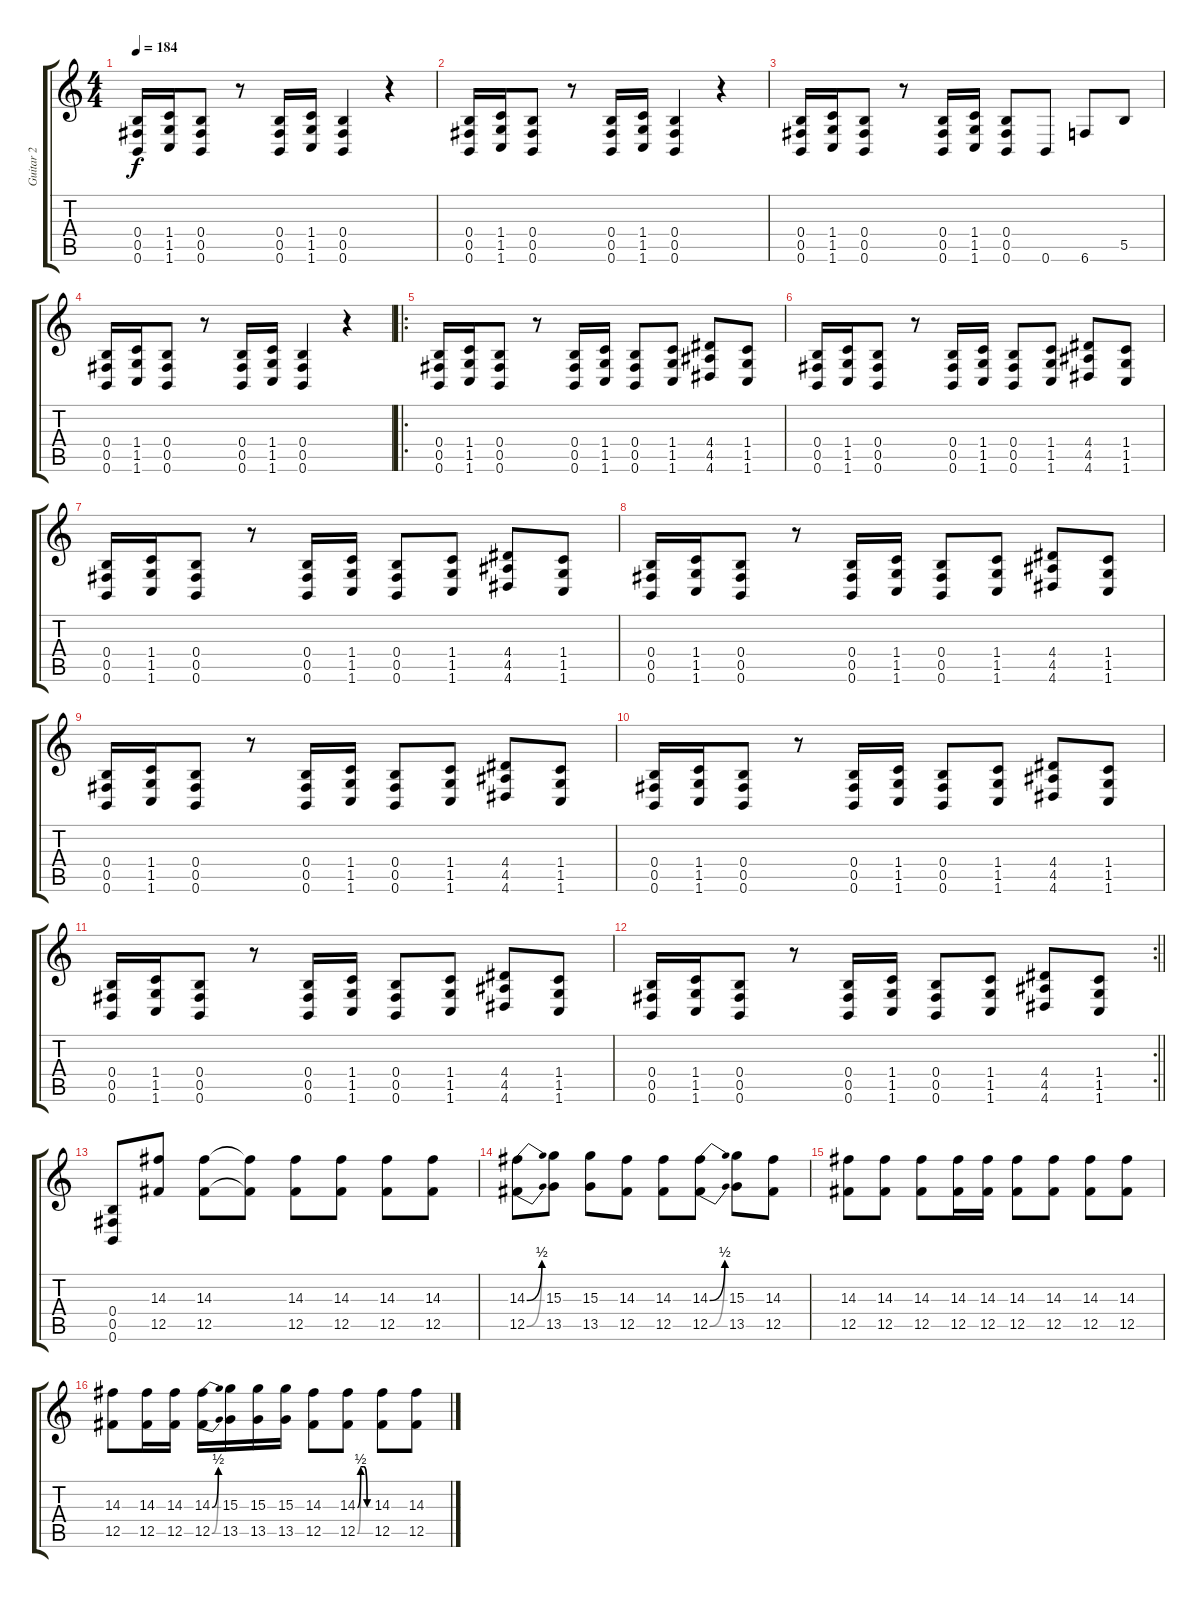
\track ("Guitar 2" "Guitar 2") {instrument distortionguitar}
\staff {score tabs}
\tuning (Db4 Ab3 E3 B2 Gb2 B1) {hide}
\ts (4 4)
\tempo 184
\clef g2
\ks c
(0.4 0.5 0.6).16{dy f} (1.4 1.5 1.6).16 (0.4 0.5 0.6).8 r.8 (0.4 0.5 0.6).16 (1.4 1.5 1.6).16 (0.4 0.5 0.6).4 r.4 |
(0.4 0.5 0.6).16 (1.4 1.5 1.6).16 (0.4 0.5 0.6).8 r.8 (0.4 0.5 0.6).16 (1.4 1.5 1.6).16 (0.4 0.5 0.6).4 r.4 |
(0.4 0.5 0.6).16 (1.4 1.5 1.6).16 (0.4 0.5 0.6).8 r.8 (0.4 0.5 0.6).16 (1.4 1.5 1.6).16 (0.4 0.5 0.6).8 0.6.8 6.6.8 5.5.8 |
(0.4 0.5 0.6).16 (1.4 1.5 1.6).16 (0.4 0.5 0.6).8 r.8 (0.4 0.5 0.6).16 (1.4 1.5 1.6).16 (0.4 0.5 0.6).4 r.4 |
\ro
(0.4 0.5 0.6).16 (1.4 1.5 1.6).16 (0.4 0.5 0.6).8 r.8 (0.4 0.5 0.6).16 (1.4 1.5 1.6).16 (0.4 0.5 0.6).8 (1.4 1.5 1.6).8 (4.4 4.5 4.6).8 (1.4 1.5 1.6).8 |
(0.4 0.5 0.6).16 (1.4 1.5 1.6).16 (0.4 0.5 0.6).8 r.8 (0.4 0.5 0.6).16 (1.4 1.5 1.6).16 (0.4 0.5 0.6).8 (1.4 1.5 1.6).8 (4.4 4.5 4.6).8 (1.4 1.5 1.6).8 |
(0.4 0.5 0.6).16 (1.4 1.5 1.6).16 (0.4 0.5 0.6).8 r.8 (0.4 0.5 0.6).16 (1.4 1.5 1.6).16 (0.4 0.5 0.6).8 (1.4 1.5 1.6).8 (4.4 4.5 4.6).8 (1.4 1.5 1.6).8 |
(0.4 0.5 0.6).16 (1.4 1.5 1.6).16 (0.4 0.5 0.6).8 r.8 (0.4 0.5 0.6).16 (1.4 1.5 1.6).16 (0.4 0.5 0.6).8 (1.4 1.5 1.6).8 (4.4 4.5 4.6).8 (1.4 1.5 1.6).8 |
(0.4 0.5 0.6).16 (1.4 1.5 1.6).16 (0.4 0.5 0.6).8 r.8 (0.4 0.5 0.6).16 (1.4 1.5 1.6).16 (0.4 0.5 0.6).8 (1.4 1.5 1.6).8 (4.4 4.5 4.6).8 (1.4 1.5 1.6).8 |
(0.4 0.5 0.6).16 (1.4 1.5 1.6).16 (0.4 0.5 0.6).8 r.8 (0.4 0.5 0.6).16 (1.4 1.5 1.6).16 (0.4 0.5 0.6).8 (1.4 1.5 1.6).8 (4.4 4.5 4.6).8 (1.4 1.5 1.6).8 |
(0.4 0.5 0.6).16 (1.4 1.5 1.6).16 (0.4 0.5 0.6).8 r.8 (0.4 0.5 0.6).16 (1.4 1.5 1.6).16 (0.4 0.5 0.6).8 (1.4 1.5 1.6).8 (4.4 4.5 4.6).8 (1.4 1.5 1.6).8 |
\rc 2
\barLineRight lightlight
(0.4 0.5 0.6).16 (1.4 1.5 1.6).16 (0.4 0.5 0.6).8 r.8 (0.4 0.5 0.6).16 (1.4 1.5 1.6).16 (0.4 0.5 0.6).8 (1.4 1.5 1.6).8 (4.4 4.5 4.6).8 (1.4 1.5 1.6).8 |
(0.4 0.5 0.6).8 (14.3 12.5).8 (14.3 12.5).8 (14.3{t} 12.5{t}).8 (14.3 12.5).8 (14.3 12.5).8 (14.3 12.5).8 (14.3 12.5).8 |
(14.3{be (bend 0 0 60 2)} 12.5{be (bend 0 0 60 2)}).8 (15.3 13.5).8 (15.3 13.5).8 (14.3 12.5).8 (14.3 12.5).8 (14.3{be (bend 0 0 60 2)} 12.5{be (bend 0 0 60 2)}).8 (15.3 13.5).8 (14.3 12.5).8 |
(14.3 12.5).8 (14.3 12.5).8 (14.3 12.5).8 (14.3 12.5).16 (14.3 12.5).16 (14.3 12.5).8 (14.3 12.5).8 (14.3 12.5).8 (14.3 12.5).8 |
(14.3 12.5).8 (14.3 12.5).16 (14.3 12.5).16 (14.3{be (bend 0 0 60 2)} 12.5{be (bend 0 0 60 2)}).16 (15.3 13.5).16 (15.3 13.5).16 (15.3 13.5).16 (14.3 12.5).8 (14.3{be (custom 0 0 15 2 30 2 45 0 60 0)} 12.5{be (custom 0 0 15 2 30 2 45 0 60 0)}).8 (14.3 12.5).8 (14.3 12.5).8
